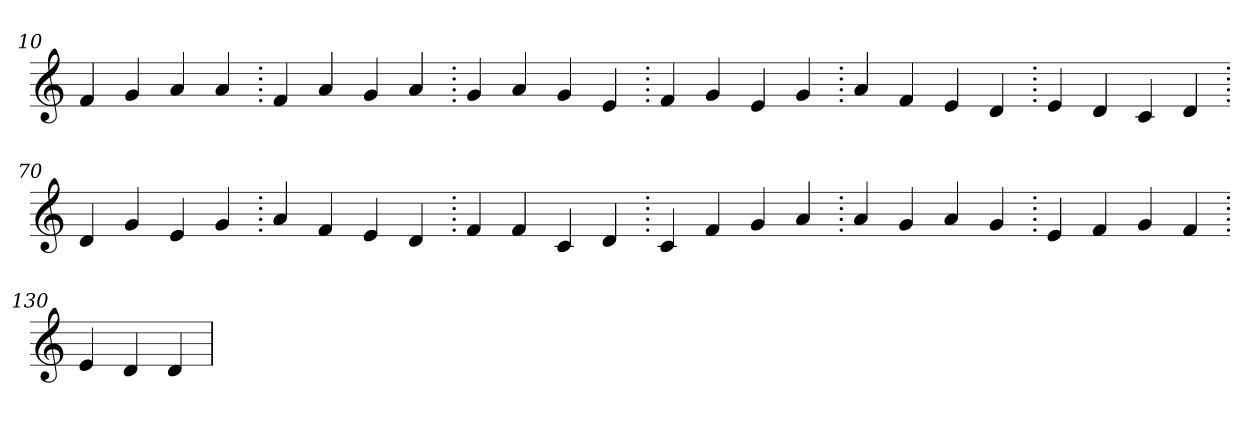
**kern
*part1
*staff1
*clefG2
=10.
4f
4g
4a
4a
=20.
4f
4a
4g
4a
=30.
4g
4a
4g
4e
=40.
4f
4g
4e
4g
=50.
4a
4f
4e
4d
=60.
4e
4d
4c
4d
=70.
4d
4g
4e
4g
=80.
4a
4f
4e
4d
=90.
4f
4f
4c
4d
=100.
4c
4f
4g
4a
=110.
4a
4g
4a
4g
=120.
4e
4f
4g
4f
=130.
4e
4d
4d
=
*-
